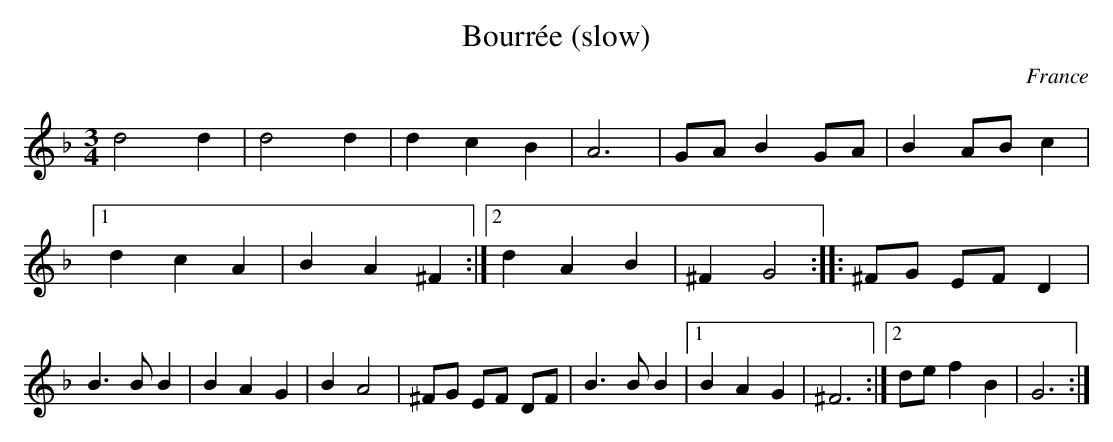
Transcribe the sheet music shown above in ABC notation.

X:1
T:Bourrée (slow)
M:3/4
O:France
K:D minor
d4d2|d4d2|d2c2B2|A6|GAB2GA|B2ABc2\
|1 d2c2A2|B2A2^F2:|2d2A2B2|^F2G4:|\
|:^FG EFD2|B3BB2|B2A2G2|B2A4|^FG EF DF|B3BB2\
|1B2A2G2|^F6:|2 def2B2|G6:|
